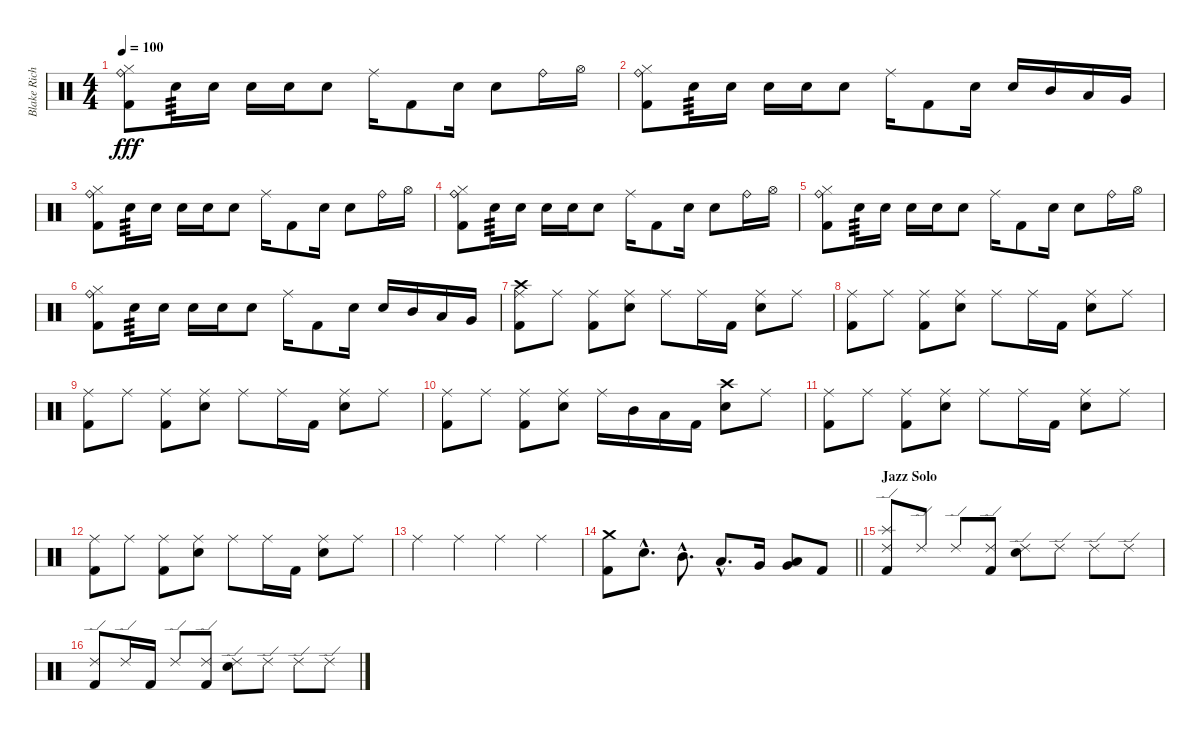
\track ("Blake Richardson" "Blake Rich") {instrument percussion}
\staff {score}
\articulation defaults
\ts (4 4)
\tempo 100
\clef neutral
\ks c
("Ride (bell)" "Hi-Hat (closed)" "Kick (hit) 2").8{dy fff} "Snare (hit) 2".16{tp 3} "Snare (hit) 2".16 "Snare (hit) 2".16 "Snare (hit) 2".16 "Snare (hit) 2".8 "Ride (middle)".16 "Kick (hit) 2".8 "Snare (hit) 2".16 "Snare (hit) 2".8 "Ride (bell)".16 "Hi-Hat (open)".16 |
("Ride (bell)" "Hi-Hat (closed)" "Kick (hit) 2").8 "Snare (hit) 2".16{tp 3} "Snare (hit) 2".16 "Snare (hit) 2".16 "Snare (hit) 2".16 "Snare (hit) 2".8 "Ride (middle)".16 "Kick (hit) 2".8 "Snare (hit) 2".16 "Snare (hit) 2".16 "Mid Tom (hit)".16 "Low Tom (hit)".16 "Very Low Tom (hit)".16 |
("Ride (bell)" "Hi-Hat (closed)" "Kick (hit) 2").8 "Snare (hit) 2".16{tp 3} "Snare (hit) 2".16 "Snare (hit) 2".16 "Snare (hit) 2".16 "Snare (hit) 2".8 "Ride (middle)".16 "Kick (hit) 2".8 "Snare (hit) 2".16 "Snare (hit) 2".8 "Ride (bell)".16 "Hi-Hat (open)".16 |
("Ride (bell)" "Hi-Hat (closed)" "Kick (hit) 2").8 "Snare (hit) 2".16{tp 3} "Snare (hit) 2".16 "Snare (hit) 2".16 "Snare (hit) 2".16 "Snare (hit) 2".8 "Ride (middle)".16 "Kick (hit) 2".8 "Snare (hit) 2".16 "Snare (hit) 2".8 "Ride (bell)".16 "Hi-Hat (open)".16 |
("Ride (bell)" "Hi-Hat (closed)" "Kick (hit) 2").8 "Snare (hit) 2".16{tp 3} "Snare (hit) 2".16 "Snare (hit) 2".16 "Snare (hit) 2".16 "Snare (hit) 2".8 "Ride (middle)".16 "Kick (hit) 2".8 "Snare (hit) 2".16 "Snare (hit) 2".8 "Ride (bell)".16 "Hi-Hat (open)".16 |
("Ride (bell)" "Hi-Hat (closed)" "Kick (hit) 2").8 "Snare (hit) 2".16{tp 3} "Snare (hit) 2".16 "Snare (hit) 2".16 "Snare (hit) 2".16 "Snare (hit) 2".8 "Ride (middle)".16 "Kick (hit) 2".8 "Snare (hit) 2".16 "Snare (hit) 2".16 "Mid Tom (hit)".16 "Low Tom (hit)".16 "Very Low Tom (hit)".16 |
("Ride (middle)" "Crash high (hit)" "Kick (hit) 2").8 "Ride (middle)".8 ("Ride (middle)" "Kick (hit) 2").8 ("Ride (middle)" "Snare (hit) 2").8 "Ride (middle)".8 "Ride (middle)".16 "Kick (hit) 2".16 ("Ride (middle)" "Snare (hit) 2").8 "Ride (middle)".8 |
("Ride (middle)" "Kick (hit) 2").8 "Ride (middle)".8 ("Ride (middle)" "Kick (hit) 2").8 ("Ride (middle)" "Snare (hit) 2").8 "Ride (middle)".8 "Ride (middle)".16 "Kick (hit) 2".16 ("Ride (middle)" "Snare (hit) 2").8 "Ride (middle)".8 |
("Ride (middle)" "Kick (hit) 2").8 "Ride (middle)".8 ("Ride (middle)" "Kick (hit) 2").8 ("Ride (middle)" "Snare (hit) 2").8 "Ride (middle)".8 "Ride (middle)".16 "Kick (hit) 2".16 ("Ride (middle)" "Snare (hit) 2").8 "Ride (middle)".8 |
("Ride (middle)" "Kick (hit) 2").8 "Ride (middle)".8 ("Ride (middle)" "Kick (hit) 2").8 ("Ride (middle)" "Snare (hit) 2").8 "Ride (middle)".16 "Mid Tom (hit)".16 "Low Tom (hit)".16 "Kick (hit) 2".16 ("Crash high (hit)" "Snare (hit) 2").8 "Ride (middle)".8 |
("Ride (middle)" "Kick (hit) 2").8 "Ride (middle)".8 ("Ride (middle)" "Kick (hit) 2").8 ("Ride (middle)" "Snare (hit) 2").8 "Ride (middle)".8 "Ride (middle)".16 "Kick (hit) 2".16 ("Ride (middle)" "Snare (hit) 2").8 "Ride (middle)".8 |
("Ride (middle)" "Kick (hit) 2").8 "Ride (middle)".8 ("Ride (middle)" "Kick (hit) 2").8 ("Ride (middle)" "Snare (hit) 2").8 "Ride (middle)".8 "Ride (middle)".16 "Kick (hit) 2".16 ("Ride (middle)" "Snare (hit) 2").8 "Ride (middle)".8 |
"Ride (middle)".4 "Ride (middle)".4 "Ride (middle)".4 "Ride (middle)".4 |
\barLineRight lightlight
("Crash medium (hit)" "Kick (hit) 2").8 "Snare (hit) 2"{hac}.8{d} "Mid Tom (hit)"{hac}.8{d} "Low Tom (hit)"{hac}.8{d} "Very Low Tom (hit)".16 ("Low Tom (hit)" "Very Low Tom (hit)").8 "Kick (hit) 2".8 |
\section ("" "Jazz Solo")
("Splash (hit)" "Ride (edge) 2" "Kick (hit) 2").8 "Ride (edge) 2".8 "Ride (edge) 2".8 ("Ride (edge) 2" "Kick (hit) 2").8 ("Ride (edge) 2" "Snare (hit) 2").8 "Ride (edge) 2".8 "Ride (edge) 2".8 "Ride (edge) 2".8 |
("Ride (edge) 2" "Kick (hit) 2").8 "Ride (edge) 2".16 "Kick (hit) 2".16 "Ride (edge) 2".8 ("Ride (edge) 2" "Kick (hit) 2").8 ("Ride (edge) 2" "Snare (hit) 2").8 "Ride (edge) 2".8 "Ride (edge) 2".8 "Ride (edge) 2".8
